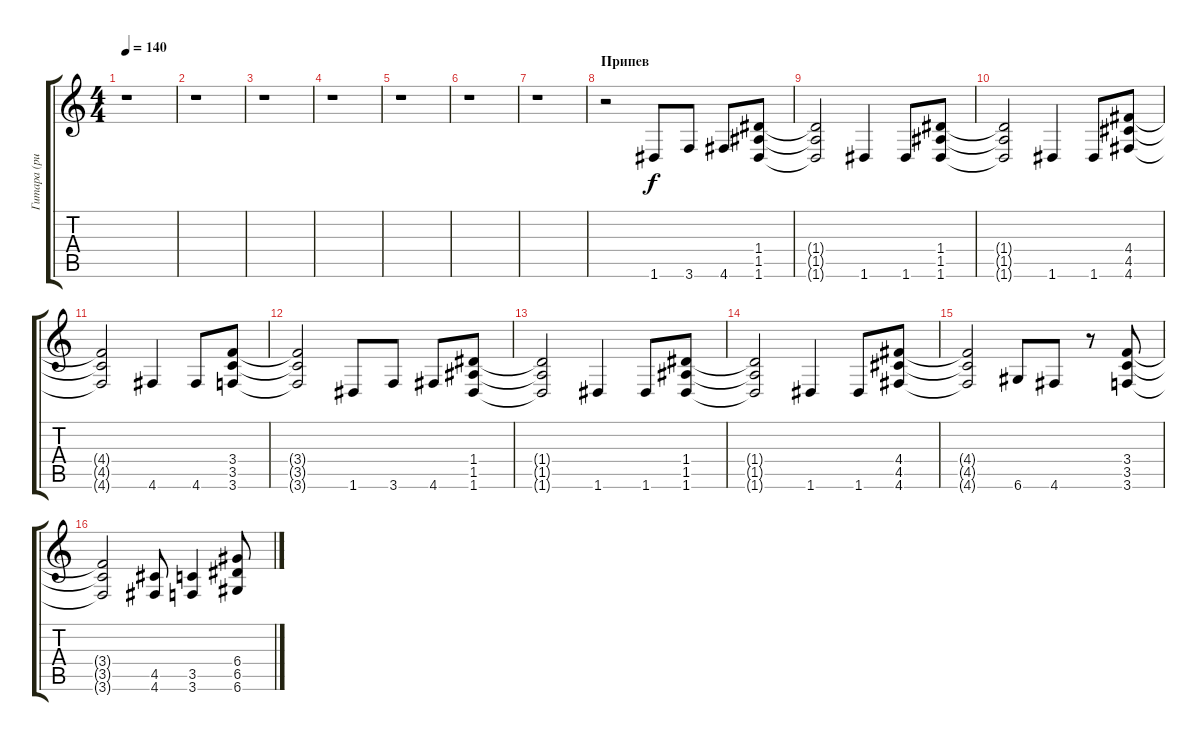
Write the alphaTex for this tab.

\track ("Гитара (ритм)" "Гитара (ри") {instrument overdrivenguitar}
\staff {score tabs}
\tuning (E4 B3 G3 D3 A2 D2) {hide}
\ts (4 4)
\tempo 140
\clef g2
\ks c
r.1{dy f} |
r.1 |
r.1 |
r.1 |
r.1 |
r.1 |
r.1 |
\section ("" "Припев")
r.2 1.6.8 3.6.8 4.6.8 (1.4 1.5 1.6).8 |
(1.4{t} 1.5{t} 1.6{t}).2 1.6.4 1.6.8 (1.4 1.5 1.6).8 |
(1.4{t} 1.5{t} 1.6{t}).2 1.6.4 1.6.8 (4.4 4.5 4.6).8 |
(4.4{t} 4.5{t} 4.6{t}).2 4.6.4 4.6.8 (3.4 3.5 3.6).8 |
(3.4{t} 3.5{t} 3.6{t}).2 1.6.8 3.6.8 4.6.8 (1.4 1.5 1.6).8 |
(1.4{t} 1.5{t} 1.6{t}).2 1.6.4 1.6.8 (1.4 1.5 1.6).8 |
(1.4{t} 1.5{t} 1.6{t}).2 1.6.4 1.6.8 (4.4 4.5 4.6).8 |
(4.4{t} 4.5{t} 4.6{t}).2 6.6.8 4.6.8 r.8 (3.4 3.5 3.6).8 |
(3.4{t} 3.5{t} 3.6{t}).2 (4.5 4.6).8 (3.5 3.6).4 (6.4 6.5 6.6).8
